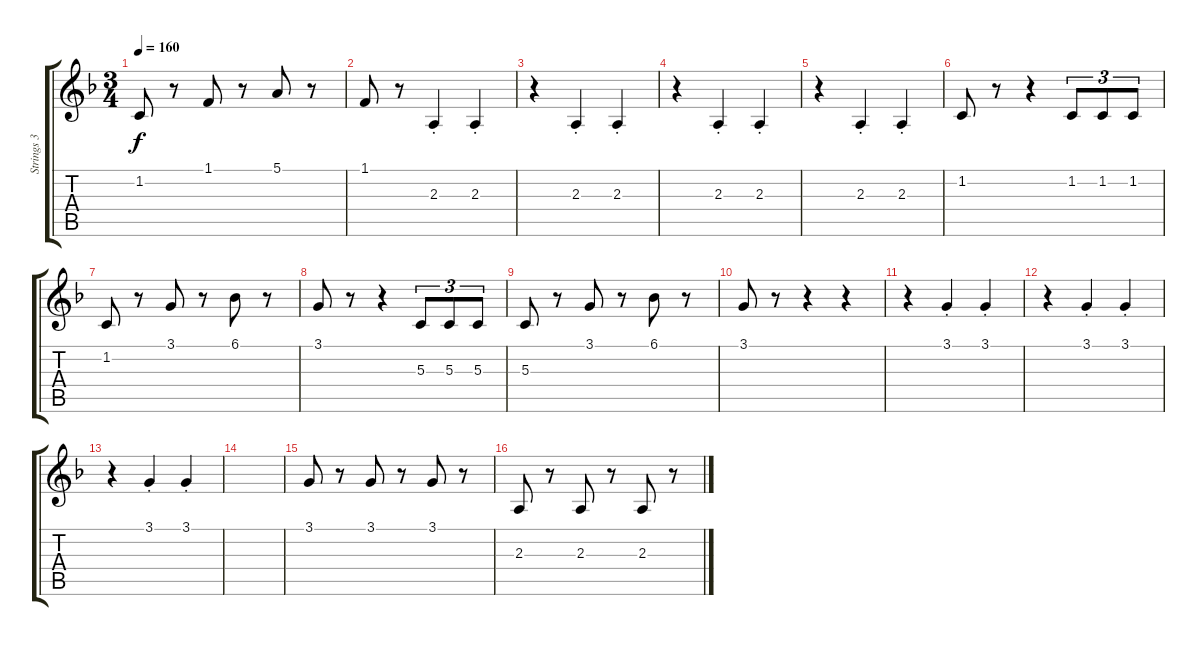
\track ("Strings 3" "Strings 3") {instrument stringensemble1}
\staff {score tabs}
\tuning (E4 B3 G3 D3 A2 E2) {hide}
\ts (3 4)
\tempo 160
\clef g2
\ks f
1.2.8{dy f} r.8 1.1.8 r.8 5.1.8 r.8 |
1.1.8 r.8 2.3{st}.4 2.3{st}.4 |
r.4 2.3{st}.4 2.3{st}.4 |
r.4 2.3{st}.4 2.3{st}.4 |
r.4 2.3{st}.4 2.3{st}.4 |
1.2.8 r.8 r.4 1.2.8{tu (3 2)} 1.2.8{tu (3 2)} 1.2.8{tu (3 2)} |
1.2.8 r.8 3.1.8 r.8 6.1.8 r.8 |
3.1.8 r.8 r.4 5.3.8{tu (3 2)} 5.3.8{tu (3 2)} 5.3.8{tu (3 2)} |
5.3.8 r.8 3.1.8 r.8 6.1.8 r.8 |
3.1.8 r.8 r.4 r.4 |
r.4 3.1{st}.4 3.1{st}.4 |
r.4 3.1{st}.4 3.1{st}.4 |
r.4 3.1{st}.4 3.1{st}.4 |
|
3.1.8 r.8 3.1.8 r.8 3.1.8 r.8 |
2.3.8 r.8 2.3.8 r.8 2.3.8 r.8
